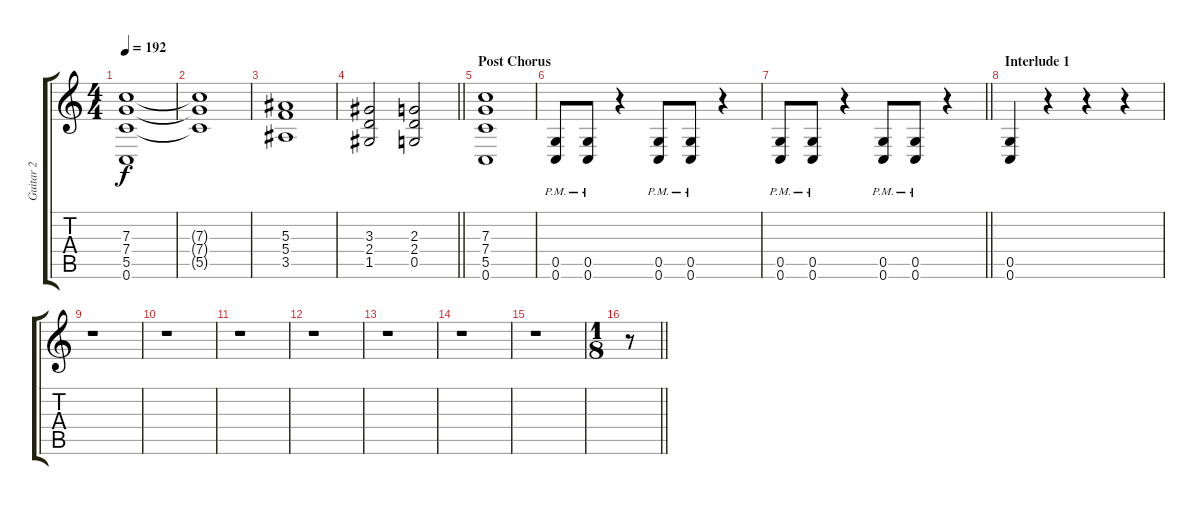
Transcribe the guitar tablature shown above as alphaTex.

\track ("Guitar 2" "Guitar 2") {instrument distortionguitar}
\staff {score tabs}
\tuning (D4 A3 F3 C3 G2 C2) {hide}
\ts (4 4)
\tempo 192
\clef g2
\ks c
(7.3 7.4 5.5 0.6).1{dy f} |
(7.3{t} 7.4{t} 5.5{t}).1 |
(5.3 5.4 3.5).1 |
\barLineRight lightlight
(3.3 2.4 1.5).2 (2.3 2.4 0.5).2 |
\section ("" "Post Chorus")
(7.3 7.4 5.5 0.6).1 |
(0.5{pm} 0.6{pm}).8 (0.5{pm} 0.6{pm}).8 r.4 (0.5{pm} 0.6{pm}).8 (0.5{pm} 0.6{pm}).8 r.4 |
\barLineRight lightlight
(0.5{pm} 0.6{pm}).8 (0.5{pm} 0.6{pm}).8 r.4 (0.5{pm} 0.6{pm}).8 (0.5{pm} 0.6{pm}).8 r.4 |
\section ("" "Interlude 1")
(0.5 0.6).4 r.4 r.4 r.4 |
r.1 |
r.1 |
r.1 |
r.1 |
r.1 |
r.1 |
r.1 |
\ts (1 8)
\barLineRight lightlight
r.8
